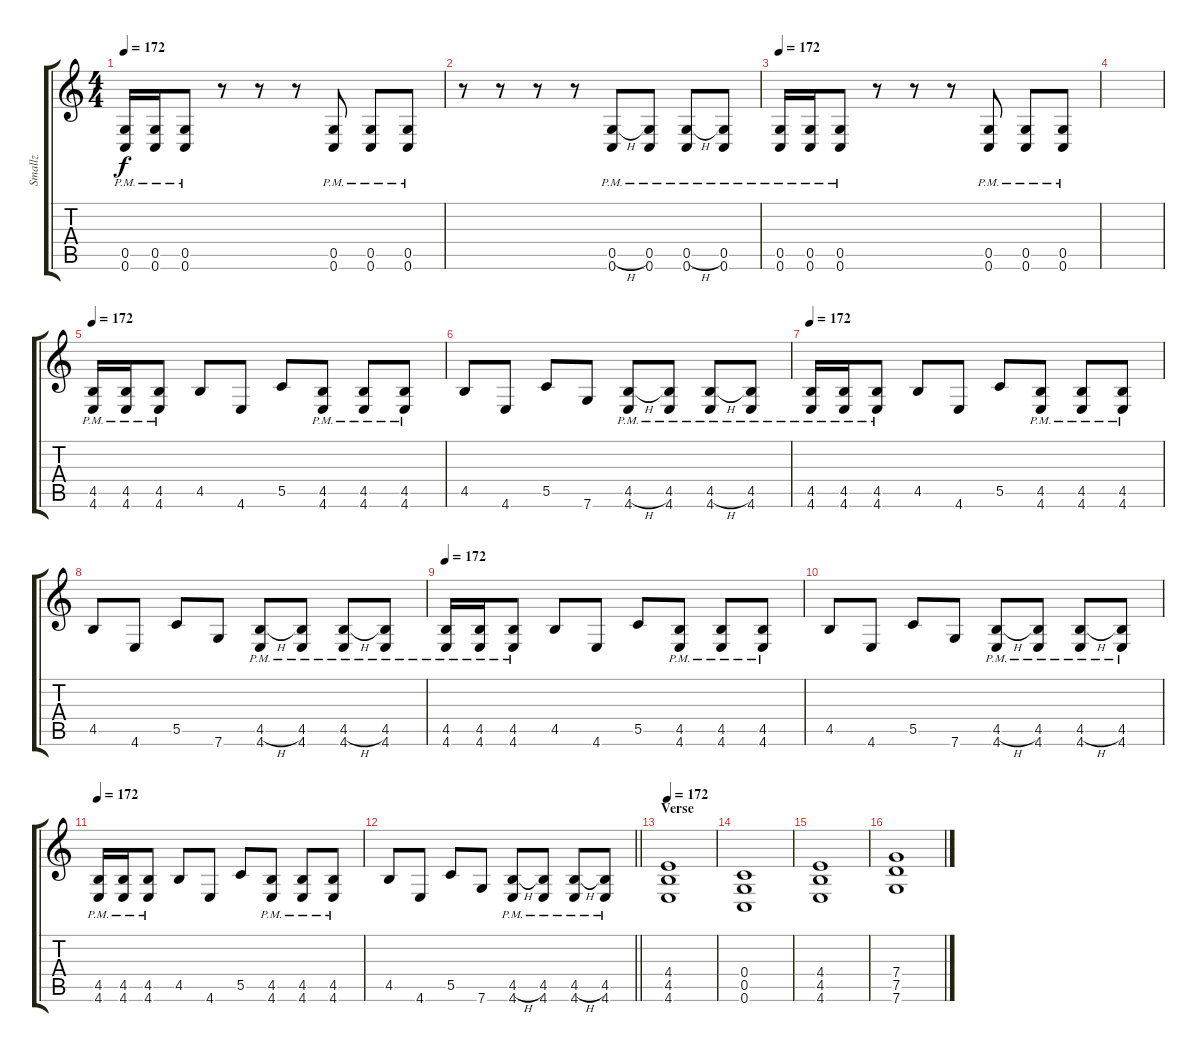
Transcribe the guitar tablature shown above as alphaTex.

\track ("Smallz" "Smallz") {instrument distortionguitar}
\staff {score tabs}
\tuning (D4 A3 F3 C3 G2 C2) {hide}
\ts (4 4)
\tempo 172
\clef g2
\ks c
(0.5{pm} 0.6{pm}).16{dy f} (0.5{pm} 0.6{pm}).16 (0.5{pm} 0.6{pm}).8 r.8 r.8 r.8 (0.5{pm} 0.6{pm}).8 (0.5{pm} 0.6{pm}).8 (0.5{pm} 0.6{pm}).8 |
r.8 r.8 r.8 r.8 (0.5{h pm} 0.6{pm}).8 (0.5{pm} 0.6{pm}).8 (0.5{h pm} 0.6{pm}).8 (0.5{pm} 0.6{pm}).8 |
\tempo 172
(0.5{pm} 0.6{pm}).16 (0.5{pm} 0.6{pm}).16 (0.5{pm} 0.6{pm}).8 r.8 r.8 r.8 (0.5{pm} 0.6{pm}).8 (0.5{pm} 0.6{pm}).8 (0.5{pm} 0.6{pm}).8 |
|
\tempo 172
(4.5{pm} 4.6{pm}).16 (4.5{pm} 4.6{pm}).16 (4.5{pm} 4.6{pm}).8 4.5.8 4.6.8 5.5.8 (4.5{pm} 4.6{pm}).8 (4.5{pm} 4.6{pm}).8 (4.5{pm} 4.6{pm}).8 |
4.5.8 4.6.8 5.5.8 7.6.8 (4.5{h pm} 4.6{pm}).8 (4.5{pm} 4.6{pm}).8 (4.5{h pm} 4.6{pm}).8 (4.5{pm} 4.6{pm}).8 |
\tempo 172
(4.5{pm} 4.6{pm}).16 (4.5{pm} 4.6{pm}).16 (4.5{pm} 4.6{pm}).8 4.5.8 4.6.8 5.5.8 (4.5{pm} 4.6{pm}).8 (4.5{pm} 4.6{pm}).8 (4.5{pm} 4.6{pm}).8 |
4.5.8 4.6.8 5.5.8 7.6.8 (4.5{h pm} 4.6{pm}).8 (4.5{pm} 4.6{pm}).8 (4.5{h pm} 4.6{pm}).8 (4.5{pm} 4.6{pm}).8 |
\tempo 172
(4.5{pm} 4.6{pm}).16 (4.5{pm} 4.6{pm}).16 (4.5{pm} 4.6{pm}).8 4.5.8 4.6.8 5.5.8 (4.5{pm} 4.6{pm}).8 (4.5{pm} 4.6{pm}).8 (4.5{pm} 4.6{pm}).8 |
4.5.8 4.6.8 5.5.8 7.6.8 (4.5{h pm} 4.6{pm}).8 (4.5{pm} 4.6{pm}).8 (4.5{h pm} 4.6{pm}).8 (4.5{pm} 4.6{pm}).8 |
\tempo 172
(4.5{pm} 4.6{pm}).16 (4.5{pm} 4.6{pm}).16 (4.5{pm} 4.6{pm}).8 4.5.8 4.6.8 5.5.8 (4.5{pm} 4.6{pm}).8 (4.5{pm} 4.6{pm}).8 (4.5{pm} 4.6{pm}).8 |
\barLineRight lightlight
4.5.8 4.6.8 5.5.8 7.6.8 (4.5{h pm} 4.6{pm}).8 (4.5{pm} 4.6{pm}).8 (4.5{h pm} 4.6{pm}).8 (4.5{pm} 4.6{pm}).8 |
\section ("" "Verse")
\tempo 172
(4.4 4.5 4.6).1{volume 10} |
(0.4 0.5 0.6).1 |
(4.4 4.5 4.6).1 |
(7.4 7.5 7.6).1
